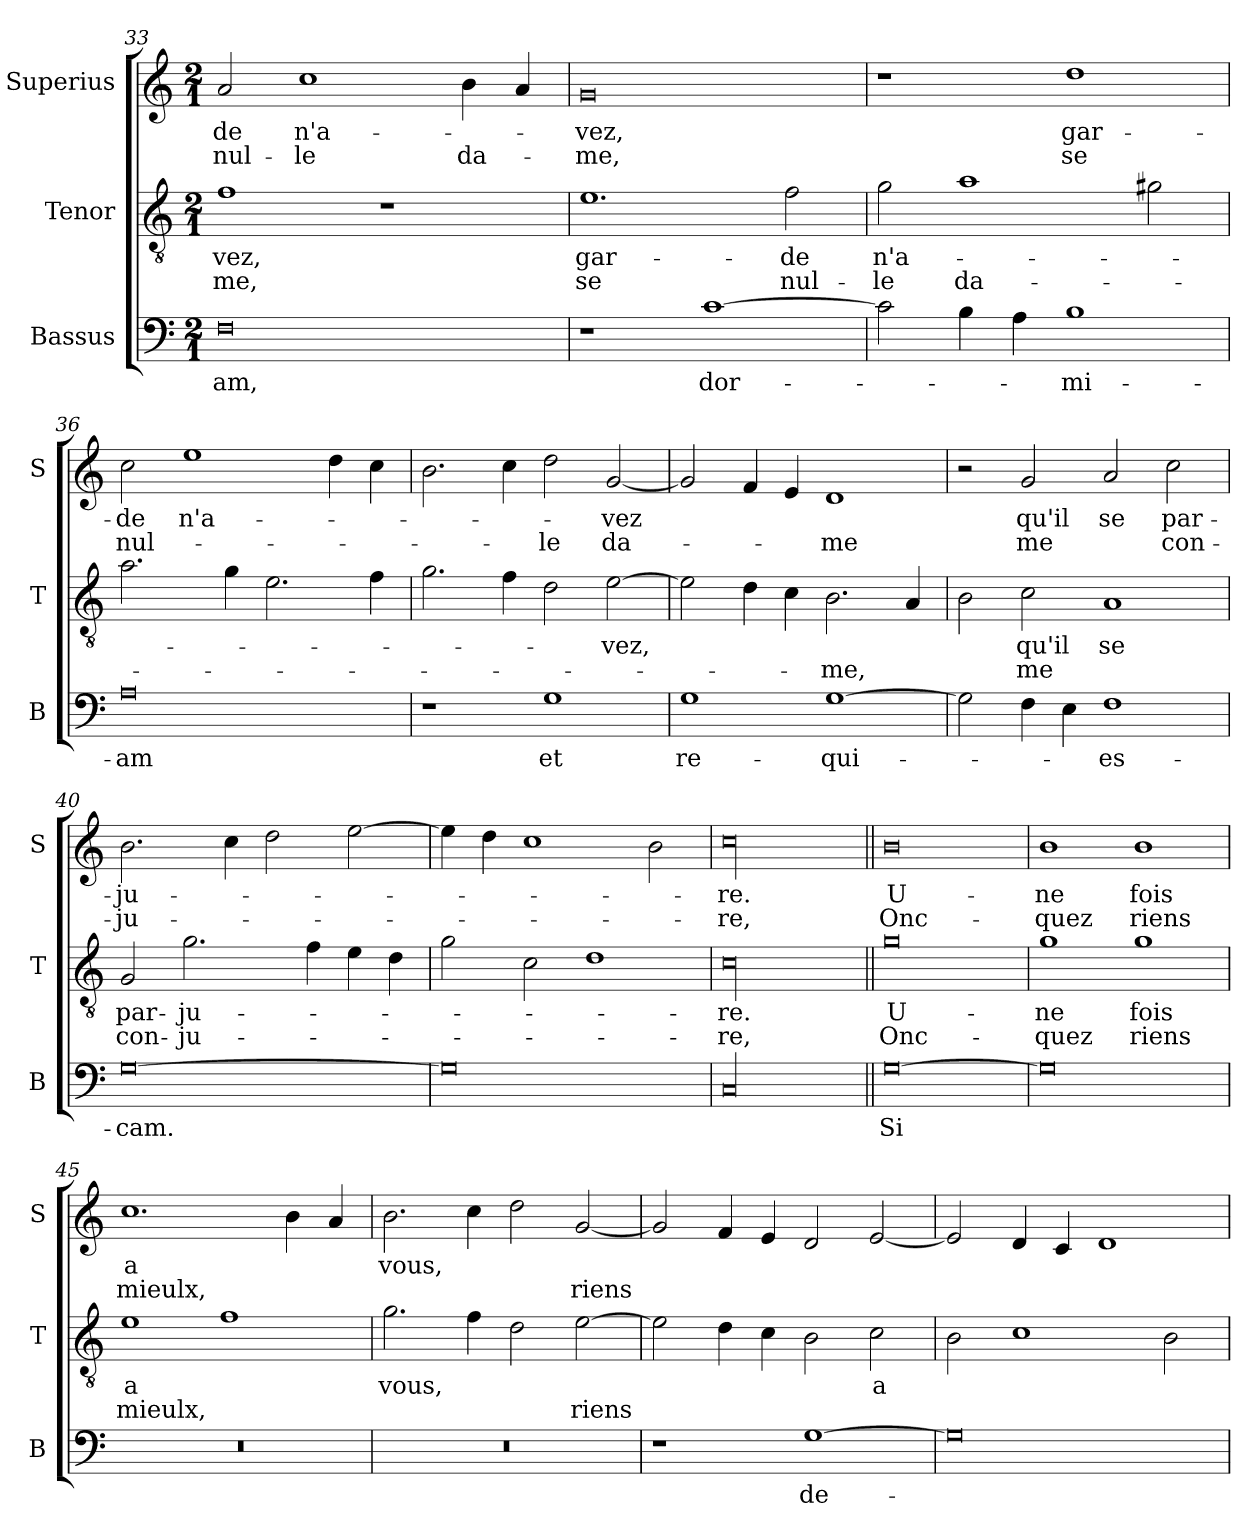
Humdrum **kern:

**kern	**text	**kern	**text	**text	**kern	**text	**text
*part3	*part3	*part2	*part2	*part2	*part1	*part1	*part1
*staff3	*staff3	*staff2	*staff2	*staff2	*staff1	*staff1	*staff1
*I"Bassus	*	*I"Tenor	*	*	*I"Superius	*	*
*I'B	*	*I'T	*	*	*I'S	*	*
*clefF4	*	*clefGv2	*	*	*clefG2	*	*
*k[]	*	*k[]	*	*	*k[]	*	*
*M2/1	*	*M2/1	*	*	*M2/1	*	*
=33	=33	=33	=33	=33	=33	=33	=33
0F	-am,	1f	-vez,	-me,	2a/	-de	nul-
.	.	.	.	.	1cc	n'a-	-le
.	.	1r	.	.	.	.	.
.	.	.	.	.	4b\	.	da-
.	.	.	.	.	4a/	.	.
=34	=34	=34	=34	=34	=34	=34	=34
1r	.	1.e	gar-	se	0g	-vez,	me,
[1c	dor-	.	.	.	.	.	.
.	.	2f\	-de	nul-	.	.	.
=35	=35	=35	=35	=35	=35	=35	=35
2c\]	.	2g\	n'a-	-le	1r	.	.
4B\	.	1a	.	da-	.	.	.
4A\	.	.	.	.	.	.	.
1B	-mi-	.	.	.	1dd	gar-	se
.	.	2g#X\	.	.	.	.	.
=36	=36	=36	=36	=36	=36	=36	=36
0A	-am	2.a\	.	.	2cc\	-de	nul-
.	.	.	.	.	1ee	n'a-	.
.	.	4g\	.	.	.	.	.
.	.	2.e\	.	.	.	.	.
.	.	.	.	.	4dd\	.	.
.	.	4f\	.	.	4cc\	.	.
=37	=37	=37	=37	=37	=37	=37	=37
1r	.	2.g\	.	.	2.b\	.	.
.	.	4f\	.	.	4cc\	.	.
1G	et	2d\	.	.	2dd\	.	-le
.	.	[2e\	-vez,	.	[2g/	-vez	da-
=38	=38	=38	=38	=38	=38	=38	=38
1G	re-	2e\]	.	.	2g/]	.	.
.	.	4d\	.	.	4f/	.	.
.	.	4c\	.	.	4e/	.	.
[1G	-qui-	2.B\	.	-me,	1d	.	-me
.	.	4A/	.	.	.	.	.
=39	=39	=39	=39	=39	=39	=39	=39
2G\]	.	2B\	.	.	2r	.	.
4F\	.	2c\	qu'il	me	2g/	qu'il	me
4E\	.	.	.	.	.	.	.
1F	-es-	1A	se	.	2a/	se	.
.	.	.	.	.	2cc\	par-	con-
=40	=40	=40	=40	=40	=40	=40	=40
[0G	-cam.	2G/	par-	con-	2.b\	-ju-	-ju-
.	.	2.g\	-ju-	-ju-	.	.	.
.	.	.	.	.	4cc\	.	.
.	.	.	.	.	2dd\	.	.
.	.	4f\	.	.	.	.	.
.	.	4e\	.	.	[2ee\	.	.
.	.	4d\	.	.	.	.	.
=41	=41	=41	=41	=41	=41	=41	=41
0G]	.	2g\	.	.	4ee\]	.	.
.	.	.	.	.	4dd\	.	.
.	.	2c\	.	.	1cc	.	.
.	.	1d	.	.	.	.	.
.	.	.	.	.	2b\	.	.
=42	=42	=42	=42	=42	=42	=42	=42
!LO:N:vis=00	!	!LO:N:vis=00	!	!	!LO:N:vis=00	!	!
0C	.	0c	-re.	-re,	0cc	-re.	re,
!!LO:LB:g=z
=43||	=43||	=43||	=43||	=43||	=43||	=43||	=43||
*	*	*	*	*	*MM400	*	*
[0G	Si	0g	U-	Onc-	0b	U-	Onc-
=44	=44	=44	=44	=44	=44	=44	=44
0G]	.	1g	-ne	-quez	1b	-ne	-quez
.	.	1g	fois	riens	1b	fois	riens
=45	=45	=45	=45	=45	=45	=45	=45
0r	.	1e	a	mieulx,	1.cc	a	mieulx,
.	.	1f	.	.	.	.	.
.	.	.	.	.	4b\	.	.
.	.	.	.	.	4a/	.	.
=46	=46	=46	=46	=46	=46	=46	=46
0r	.	2.g\	vous,	.	2.b\	vous,	.
.	.	4f\	.	.	4cc\	.	.
.	.	2d\	.	.	2dd\	.	.
.	.	[2e\	.	riens	[2g/	.	riens
=47	=47	=47	=47	=47	=47	=47	=47
1r	.	2e\]	.	.	2g/]	.	.
.	.	4d\	.	.	4f/	.	.
.	.	4c\	.	.	4e/	.	.
[1G	de-	2B\	.	.	2d/	.	.
.	.	2c\	a	.	[2e/	.	.
=48	=48	=48	=48	=48	=48	=48	=48
0G]	.	2B\	.	.	2e/]	.	.
.	.	1c	.	.	4d/	.	.
.	.	.	.	.	4c/	.	.
.	.	.	.	.	1d	.	.
.	.	2B\	.	.	.	.	.
=	=	=	=	=	=	=	=
*-	*-	*-	*-	*-	*-	*-	*-
